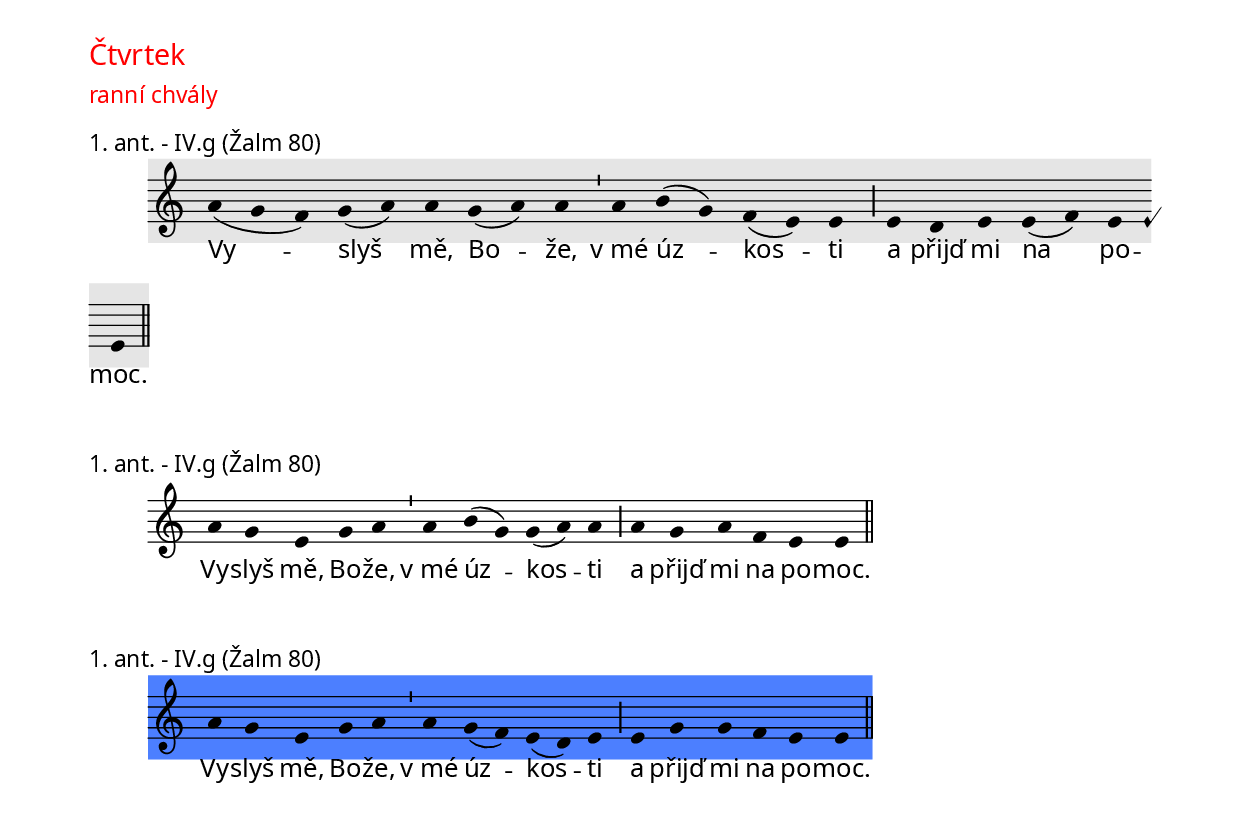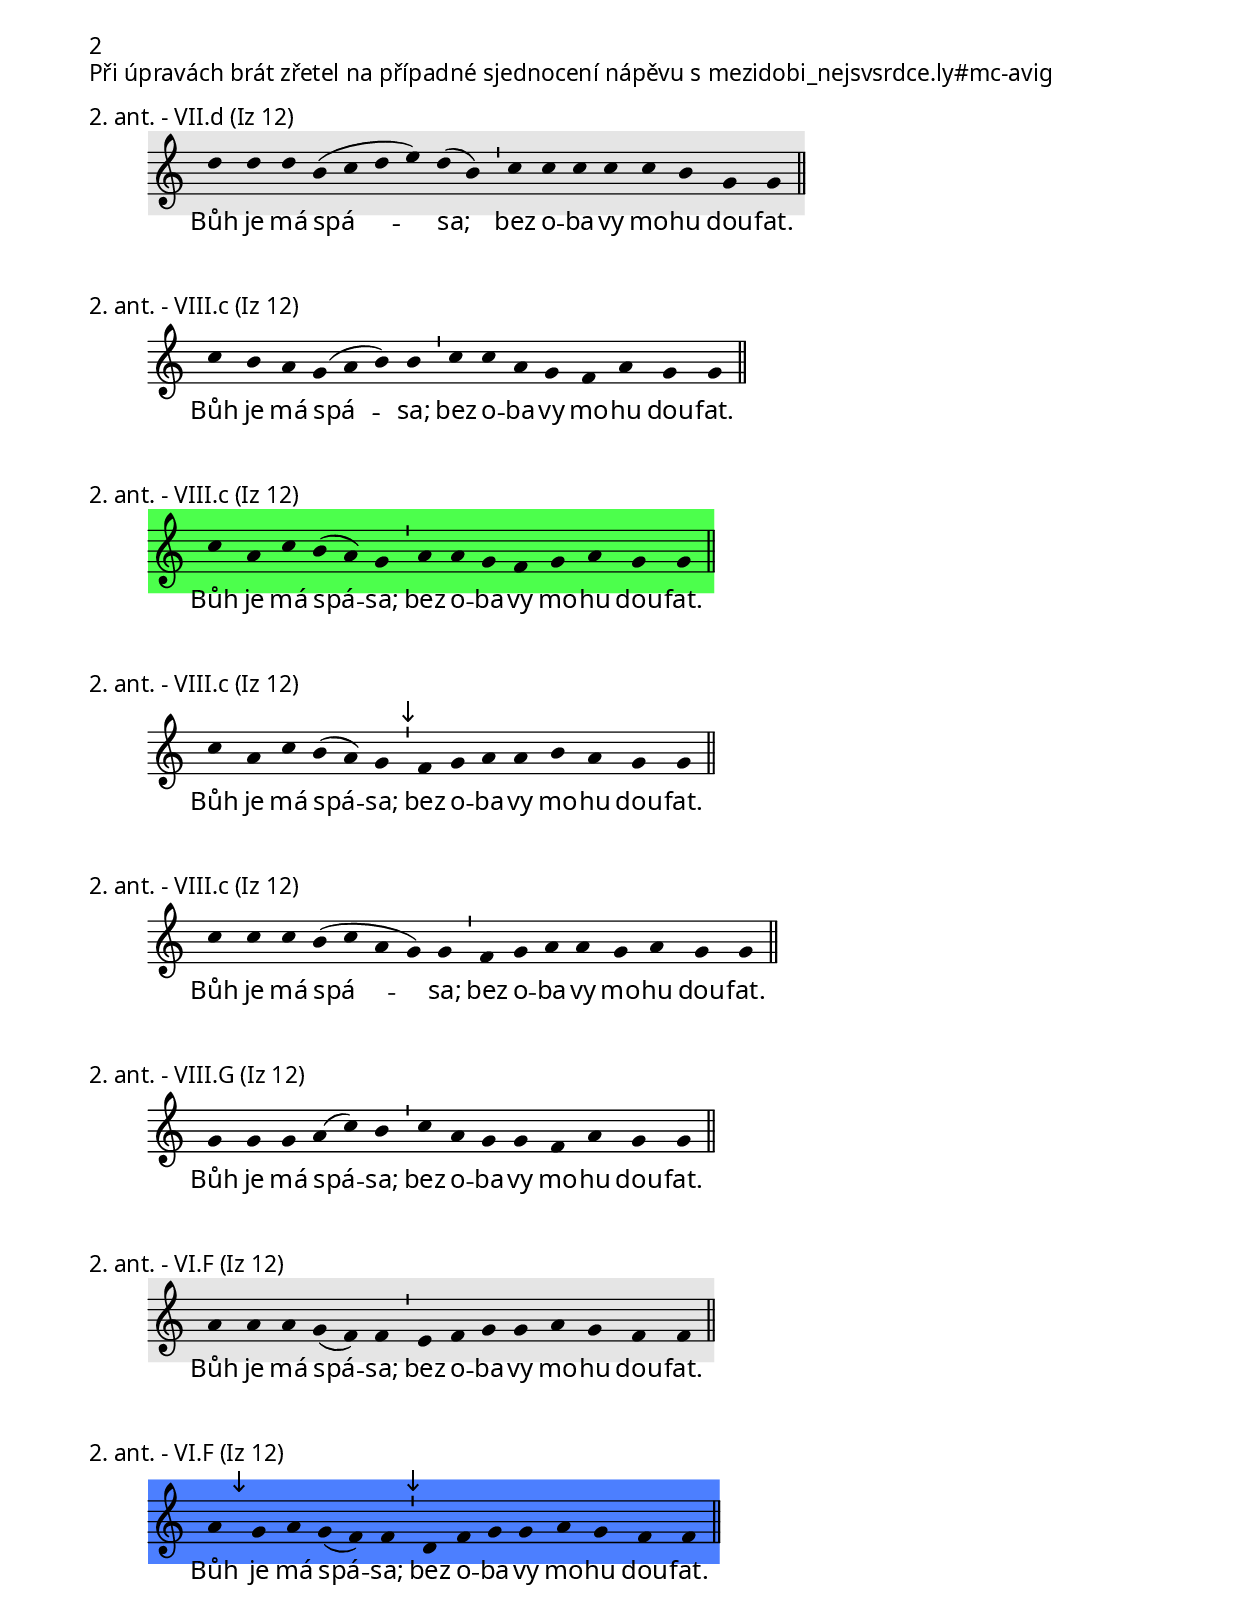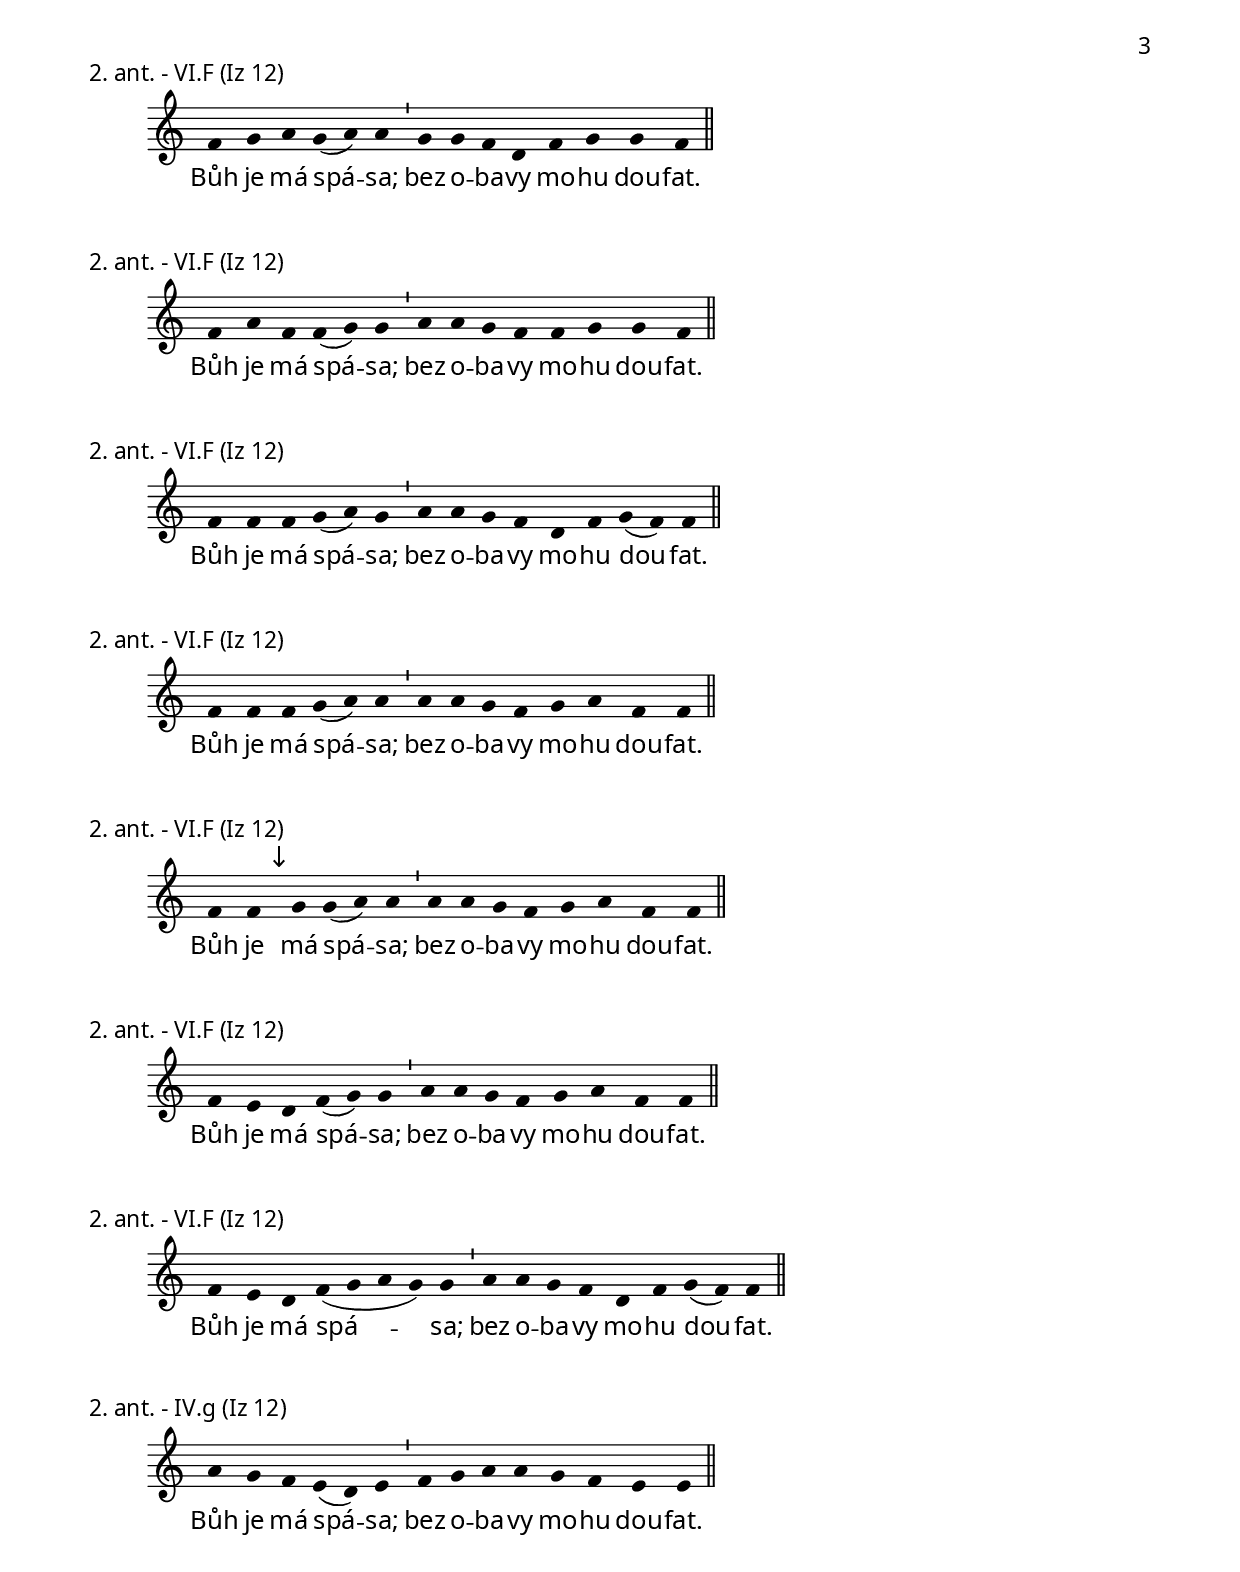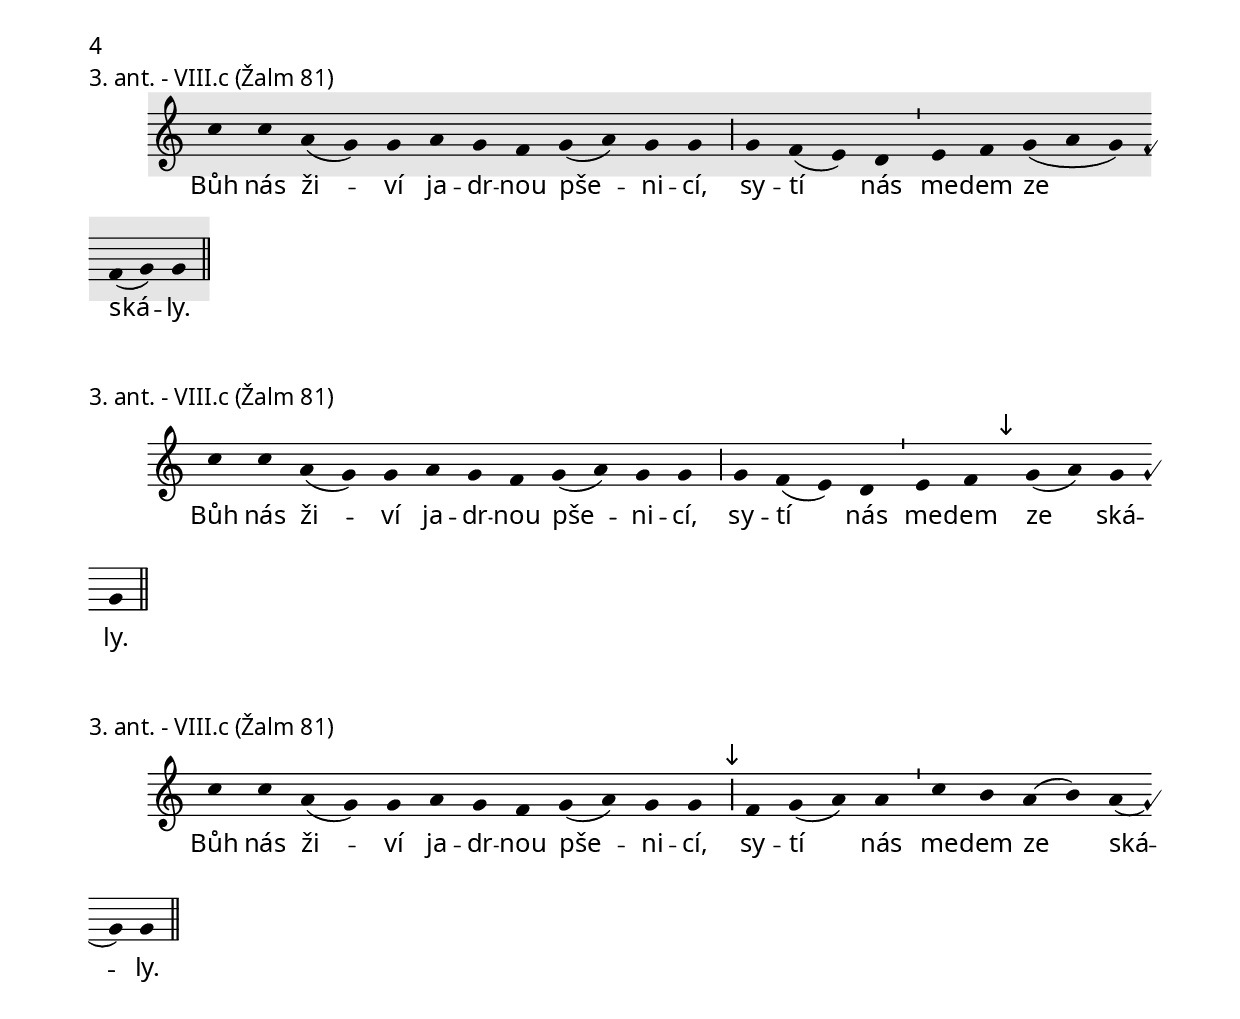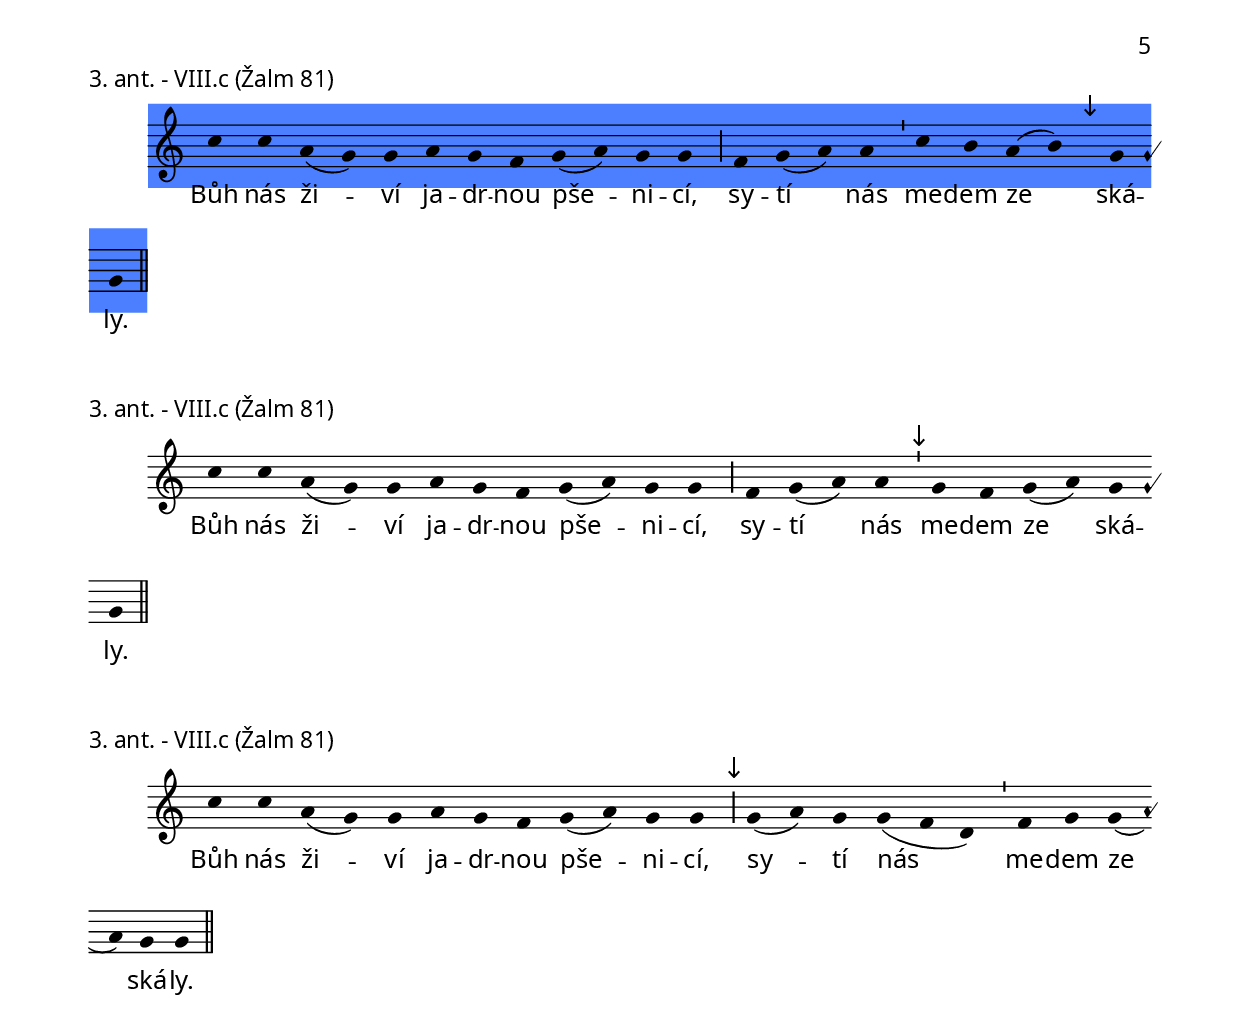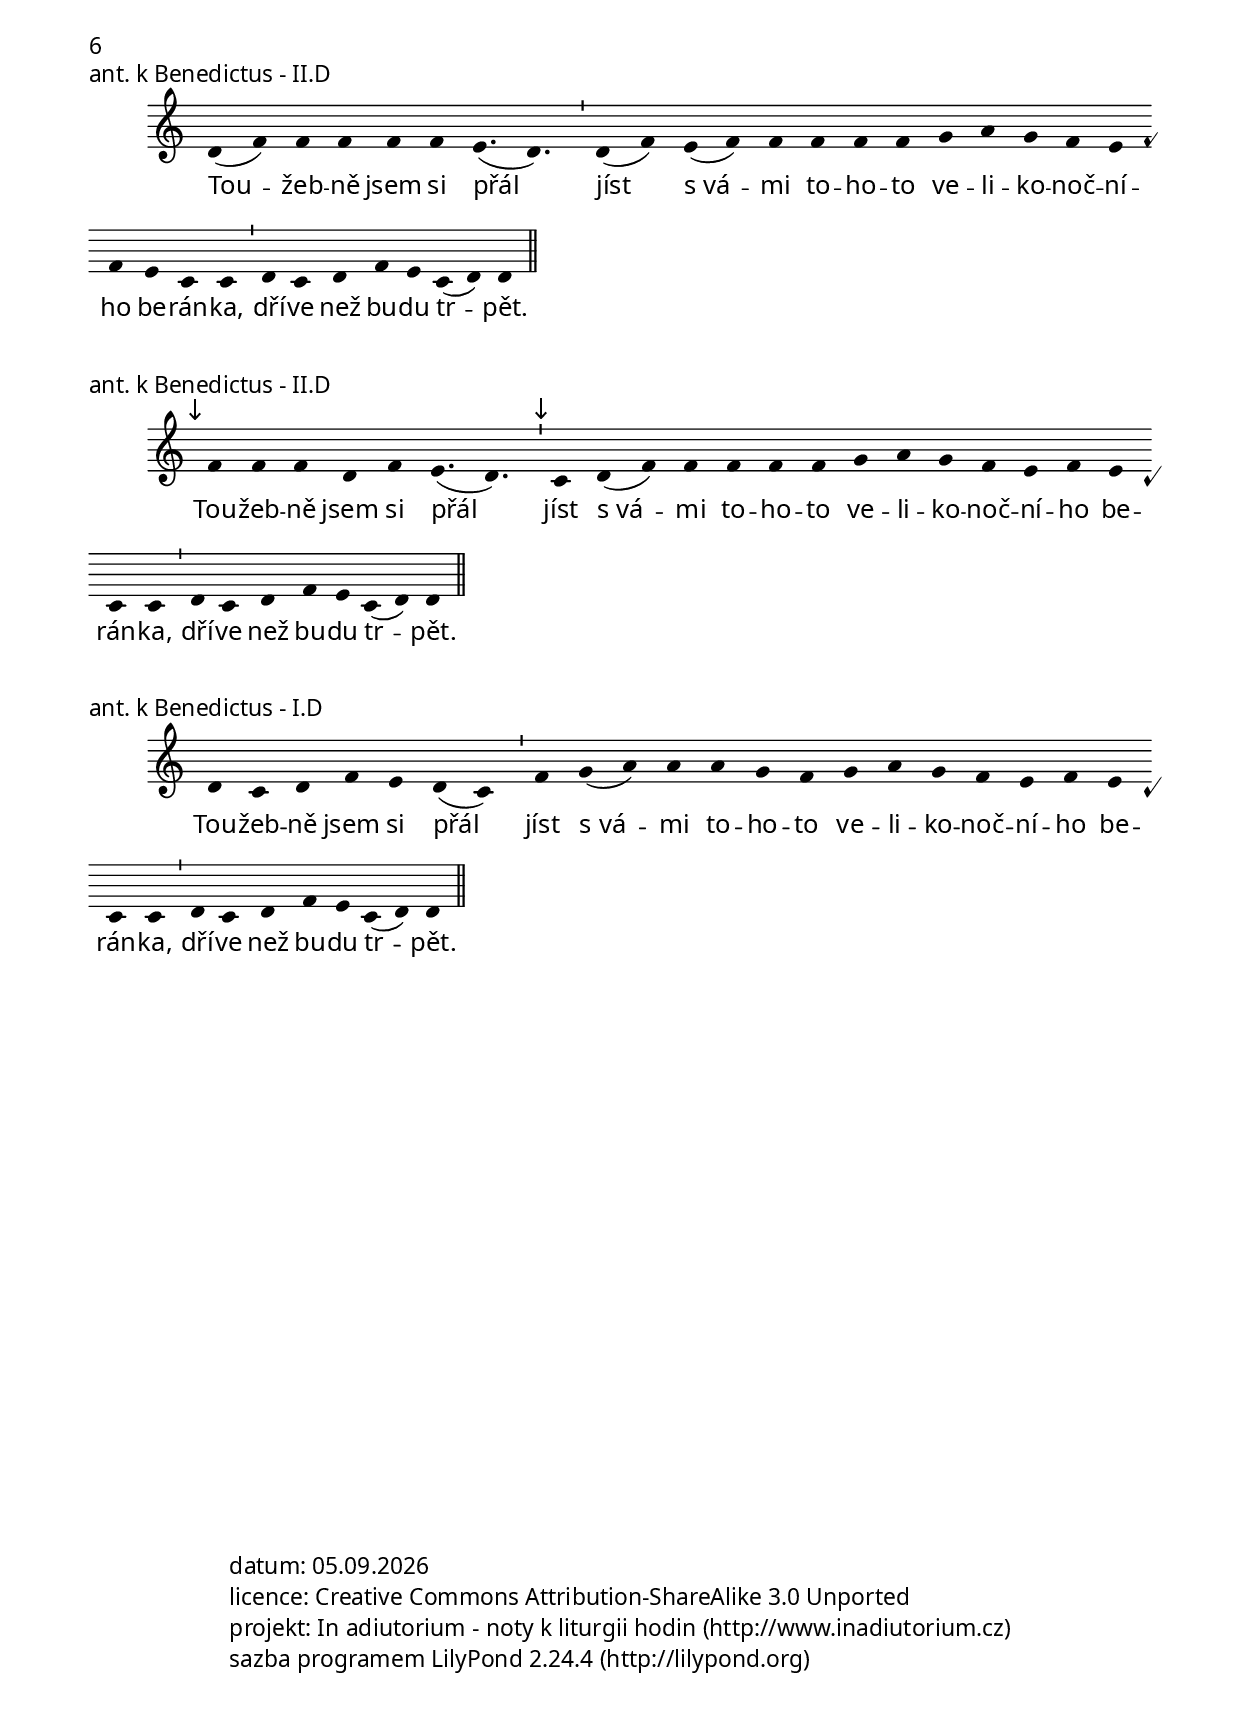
\version "2.19.83"

\include "spolecne.ly"

\markup\nadpisDen{Čtvrtek}

\markup {\nadpisHodinka {"ranní chvály"}}

\score {
  \relative c'' {
    \zvyraznovacSedy
    \choralniRezim
    a4( g f) g( a) a g( a) a \barMin a b( g) f( e) e \barMaior
    e d e e( f) e e \barFinalis
  }
  \addlyrics {
    Vy -- slyš mě, Bo -- že, v_mé úz -- kos -- ti
    a přijď mi na po -- moc.
  }
  \header {
    quid = "1. ant."
    modus = "IV"
    differentia = "g"
    psalmus = "Žalm 80"
    placet = "zpěvněji"
    id = "ct-rch-a1"
    piece = \markup {\sestavTitulek}
  }
}

\score {
  \relative c'' {
    \choralniRezim
    a4 g e g a \barMin
    a b( g) g( a) a \barMaior
    a g a f e e \barFinalis
  }
  \addlyrics {
    Vy -- slyš mě, Bo -- že,
    v_mé úz -- kos -- ti
    a přijď mi na po -- moc.
  }
  \header {
    quid = "1. ant."
    modus = "IV"
    differentia = "g"
    psalmus = "Žalm 80"
    id = "ct-rch-a1"
    piece = \markup {\sestavTitulek}
  }
}

\score {
  \relative c'' {
    \zvyraznovacModry
    \choralniRezim
    a4 g e g a \barMin
    a g( f) e( d) e \barMaior
    e g g f e e \barFinalis
  }
  \addlyrics {
    Vy -- slyš mě, Bo -- že,
    v_mé úz -- kos -- ti
    a přijď mi na po -- moc.
  }
  \header {
    quid = "1. ant."
    modus = "IV"
    differentia = "g"
    psalmus = "Žalm 80"
    id = "ct-rch-a1"
    piece = \markup {\sestavTitulek}
  }
}

\pageBreak

\markup\justify{
  Při úpravách brát zřetel na případné sjednocení nápěvu s
  "mezidobi_nejsvsrdce.ly#mc-avig"
}

\score {
  \relative c'' {
    \zvyraznovacSedy
    \choralniRezim
    d4 d d b( c d e) d( b) \barMin
    c c c c c b g g \barFinalis
  }
  \addlyrics {
    Bůh je má spá -- sa;
    bez o -- ba -- vy mo -- hu dou -- fat.
  }
  \header {
    quid = "2. ant."
    modus = "VII"
    differentia = "d"
    psalmus = "Iz 12"
    placet = "zkusit lépe"
    id = "ct-rch-a2"
    piece = \markup {\sestavTitulek}
  }
}

\score {
  \relative c'' {
    \choralniRezim
    c4 b a g( a b) b \barMin
    c c a g f a g g \barFinalis
  }
  \addlyrics {
    Bůh je má spá -- sa;
    bez o -- ba -- vy mo -- hu dou -- fat.
  }
  \header {
    quid = "2. ant."
    modus = "VIII"
    differentia = "c"
    psalmus = "Iz 12"
    id = "ct-rch-a2"
    piece = \markup {\sestavTitulek}
  }
}

\score {
  \relative c'' {
    \zvyraznovacZeleny
    \choralniRezim
    c4 a c b( a) g \barMin
    a a g f g a g g \barFinalis
  }
  \addlyrics {
    Bůh je má spá -- sa;
    bez o -- ba -- vy mo -- hu dou -- fat.
  }
  \header {
    quid = "2. ant."
    modus = "VIII"
    differentia = "c"
    psalmus = "Iz 12"
    id = "ct-rch-a2"
    piece = \markup {\sestavTitulek}
  }
}

\score {
  \relative c'' {
    \choralniRezim
    c4 a c b( a) g \barMin
    \mark\sipka f g a a b a g g \barFinalis
  }
  \addlyrics {
    Bůh je má spá -- sa;
    bez o -- ba -- vy mo -- hu dou -- fat.
  }
  \header {
    quid = "2. ant."
    modus = "VIII"
    differentia = "c"
    psalmus = "Iz 12"
    id = "ct-rch-a2"
    piece = \markup {\sestavTitulek}
  }
}

\score {
  \relative c'' {
    \choralniRezim
    c4 c c b( c a g) g \barMin
    f g a a g a g g \barFinalis
  }
  \addlyrics {
    Bůh je má spá -- sa;
    bez o -- ba -- vy mo -- hu dou -- fat.
  }
  \header {
    quid = "2. ant."
    modus = "VIII"
    differentia = "c"
    psalmus = "Iz 12"
    id = "ct-rch-a2"
    piece = \markup {\sestavTitulek}
  }
}

\score {
  \relative c'' {
    \choralniRezim
    g4 g g a( c) b \barMin
    c a g g f a g g \barFinalis
  }
  \addlyrics {
    Bůh je má spá -- sa;
    bez o -- ba -- vy mo -- hu dou -- fat.
  }
  \header {
    quid = "2. ant."
    modus = "VIII"
    differentia = "G"
    psalmus = "Iz 12"
    id = "ct-rch-a2"
    piece = \markup {\sestavTitulek}
  }
}

\score {
  \relative c'' {
    \zvyraznovacSedy
    \choralniRezim
    a4 a a g( f) f \barMin
    e f g g a g f f \barFinalis
  }
  \addlyrics {
    Bůh je má spá -- sa;
    bez o -- ba -- vy mo -- hu dou -- fat.
  }
  \header {
    quid = "2. ant."
    modus = "VI"
    differentia = "F"
    psalmus = "Iz 12"
    id = "ct-rch-a2"
    piece = \markup {\sestavTitulek}
  }
}

\score {
  \relative c'' {
    \zvyraznovacModry
    \choralniRezim
    a4 \mark\sipka g a g( f) f \barMin
    \mark\sipka d f g g a g f f \barFinalis
  }
  \addlyrics {
    Bůh je má spá -- sa;
    bez o -- ba -- vy mo -- hu dou -- fat.
  }
  \header {
    quid = "2. ant."
    modus = "VI"
    differentia = "F"
    psalmus = "Iz 12"
    id = "ct-rch-a2"
    piece = \markup {\sestavTitulek}
  }
}

\score {
  \relative c' {
    \choralniRezim
    f4 g a g( a) a \barMin
    g g f d f g g f \barFinalis
  }
  \addlyrics {
    Bůh je má spá -- sa;
    bez o -- ba -- vy mo -- hu dou -- fat.
  }
  \header {
    quid = "2. ant."
    modus = "VI"
    differentia = "F"
    psalmus = "Iz 12"
    id = "ct-rch-a2"
    piece = \markup {\sestavTitulek}
  }
}

\score {
  \relative c' {
    \choralniRezim
    f4 a f f( g) g \barMin
    a a g f f g g f \barFinalis
  }
  \addlyrics {
    Bůh je má spá -- sa;
    bez o -- ba -- vy mo -- hu dou -- fat.
  }
  \header {
    quid = "2. ant."
    modus = "VI"
    differentia = "F"
    psalmus = "Iz 12"
    id = "ct-rch-a2"
    piece = \markup {\sestavTitulek}
  }
}

\score {
  \relative c' {
    \choralniRezim
    f4 f f g( a) g \barMin
    a a g f d f g( f) f \barFinalis
  }
  \addlyrics {
    Bůh je má spá -- sa;
    bez o -- ba -- vy mo -- hu dou -- fat.
  }
  \header {
    quid = "2. ant."
    modus = "VI"
    differentia = "F"
    psalmus = "Iz 12"
    id = "ct-rch-a2"
    piece = \markup {\sestavTitulek}
  }
}

\score {
  \relative c' {
    \choralniRezim
    f4 f f g( a) a \barMin
    a a g f g a f f \barFinalis
  }
  \addlyrics {
    Bůh je má spá -- sa;
    bez o -- ba -- vy mo -- hu dou -- fat.
  }
  \header {
    quid = "2. ant."
    modus = "VI"
    differentia = "F"
    psalmus = "Iz 12"
    id = "ct-rch-a2"
    piece = \markup {\sestavTitulek}
  }
}

\score {
  \relative c' {
    \choralniRezim
    f4 f \mark\sipka g g( a) a \barMin
    a a g f g a f f \barFinalis
  }
  \addlyrics {
    Bůh je má spá -- sa;
    bez o -- ba -- vy mo -- hu dou -- fat.
  }
  \header {
    quid = "2. ant."
    modus = "VI"
    differentia = "F"
    psalmus = "Iz 12"
    id = "ct-rch-a2"
    piece = \markup {\sestavTitulek}
  }
}

\score {
  \relative c' {
    \choralniRezim
    f4 e d f( g) g \barMin
    a a g f g a f f \barFinalis
  }
  \addlyrics {
    Bůh je má spá -- sa;
    bez o -- ba -- vy mo -- hu dou -- fat.
  }
  \header {
    quid = "2. ant."
    modus = "VI"
    differentia = "F"
    psalmus = "Iz 12"
    id = "ct-rch-a2"
    piece = \markup {\sestavTitulek}
  }
}

\score {
  \relative c' {
    \choralniRezim
    f4 e d f( g a g) g \barMin
    a a g f d f g( f) f \barFinalis
  }
  \addlyrics {
    Bůh je má spá -- sa;
    bez o -- ba -- vy mo -- hu dou -- fat.
  }
  \header {
    quid = "2. ant."
    modus = "VI"
    differentia = "F"
    psalmus = "Iz 12"
    id = "ct-rch-a2"
    piece = \markup {\sestavTitulek}
  }
}

\score {
  \relative c'' {
    \choralniRezim
    a4 g f e( d) e \barMin
    f g a a g f e e \barFinalis
  }
  \addlyrics {
    Bůh je má spá -- sa;
    bez o -- ba -- vy mo -- hu dou -- fat.
  }
  \header {
    quid = "2. ant."
    modus = "IV"
    differentia = "g"
    psalmus = "Iz 12"
    id = "ct-rch-a2"
    piece = \markup {\sestavTitulek}
  }
}

\pageBreak

\score {
  \relative c'' {
    \zvyraznovacSedy
    \choralniRezim
    c4 c a( g) g a g f g( a) g g \barMaior
    g f( e) d \barMin e f g( a g) f( g) g \barFinalis
  }
  \addlyrics {
    Bůh nás ži -- ví ja -- dr -- nou pše -- ni -- cí,
    sy -- tí nás me -- dem ze ská -- ly.
  }
  \header {
    quid = "3. ant."
    modus = "VIII"
    differentia = "c"
    psalmus = "Žalm 81"
    id = "ct-rch-a3"
    fons = "prvni cast prevzata:"
    fial = "mezidobi_telaakrvepane.ly#1ne-a2?part"
    piece = \markup {\sestavTitulek}
  }
}

\score {
  \relative c'' {
    \choralniRezim
    c4 c a( g) g a g f g( a) g g \barMaior
    g f( e) d \barMin e f \mark\sipka g( a) g g \barFinalis
  }
  \addlyrics {
    Bůh nás ži -- ví ja -- dr -- nou pše -- ni -- cí,
    sy -- tí nás me -- dem ze ská -- ly.
  }
  \header {
    quid = "3. ant."
    modus = "VIII"
    differentia = "c"
    psalmus = "Žalm 81"
    id = "ct-rch-a3"
    fial = "mezidobi_telaakrvepane.ly#1ne-a2?zacatek"
    piece = \markup {\sestavTitulek}
  }
}

\score {
  \relative c'' {
    \choralniRezim
    c4 c a( g) g a g f g( a) g g \barMaior
    \mark\sipka f g( a) a \barMin c b a( b) a( g) g \barFinalis
  }
  \addlyrics {
    Bůh nás ži -- ví ja -- dr -- nou pše -- ni -- cí,
    sy -- tí nás me -- dem ze ská -- ly.
  }
  \header {
    quid = "3. ant."
    modus = "VIII"
    differentia = "c"
    psalmus = "Žalm 81"
    id = "ct-rch-a3"
    fial = "mezidobi_telaakrvepane.ly#1ne-a2?zacatek"
    piece = \markup {\sestavTitulek}
  }
}

\score {
  \relative c'' {
    \zvyraznovacModry
    \choralniRezim
    c4 c a( g) g a g f g( a) g g \barMaior
    f g( a) a \barMin c b a( b) \mark\sipka g g \barFinalis
  }
  \addlyrics {
    Bůh nás ži -- ví ja -- dr -- nou pše -- ni -- cí,
    sy -- tí nás me -- dem ze ská -- ly.
  }
  \header {
    quid = "3. ant."
    modus = "VIII"
    differentia = "c"
    psalmus = "Žalm 81"
    id = "ct-rch-a3"
    fial = "mezidobi_telaakrvepane.ly#1ne-a2?zacatek"
    piece = \markup {\sestavTitulek}
  }
}

\score {
  \relative c'' {
    \choralniRezim
    c4 c a( g) g a g f g( a) g g \barMaior
    f g( a) a \barMin \mark\sipka g f g( a) g g \barFinalis
  }
  \addlyrics {
    Bůh nás ži -- ví ja -- dr -- nou pše -- ni -- cí,
    sy -- tí nás me -- dem ze ská -- ly.
  }
  \header {
    quid = "3. ant."
    modus = "VIII"
    differentia = "c"
    psalmus = "Žalm 81"
    id = "ct-rch-a3"
    fial = "mezidobi_telaakrvepane.ly#1ne-a2?zacatek"
    piece = \markup {\sestavTitulek}
  }
}

\score {
  \relative c'' {
    \choralniRezim
    c4 c a( g) g a g f g( a) g g \barMaior
    \mark\sipka g( a) g g( f d) \barMin f g g( a) g g \barFinalis
  }
  \addlyrics {
    Bůh nás ži -- ví ja -- dr -- nou pše -- ni -- cí,
    sy -- tí nás me -- dem ze ská -- ly.
  }
  \header {
    quid = "3. ant."
    modus = "VIII"
    differentia = "c"
    psalmus = "Žalm 81"
    id = "ct-rch-a3"
    fial = "mezidobi_telaakrvepane.ly#1ne-a2?zacatek"
    piece = \markup {\sestavTitulek}
  }
}

\pageBreak

\score {
  \relative c' {
    \choralniRezim
    d4( f) f f f f e4.( d) \barMin
    d4( f) e( f) f f f f g a g f e f e c c \barMin
    d c d f e c( d) d \barFinalis
  }
  \addlyrics {
    Tou -- žeb -- ně jsem si přál
    jíst s_vá -- mi to -- ho -- to ve -- li -- ko -- noč -- ní -- ho be -- rán -- ka,
    dří -- ve než bu -- du tr -- pět.
  }
  \header {
    quid = "ant. k Benedictus"
    modus = "II"
    differentia = "D"
    psalmus = ""
    id = ""
    piece = \markup {\sestavTitulekBezZalmu}
  }
}

\score {
  \relative c' {
    \choralniRezim
    \mark\sipka f4 f f d f e4.( d) \barMin
    \mark\sipka c4 d( f) f f f f g a g f e f e c c \barMin
    d c d f e c( d) d \barFinalis
  }
  \addlyrics {
    Tou -- žeb -- ně jsem si přál
    jíst s_vá -- mi to -- ho -- to ve -- li -- ko -- noč -- ní -- ho be -- rán -- ka,
    dří -- ve než bu -- du tr -- pět.
  }
  \header {
    quid = "ant. k Benedictus"
    modus = "II"
    differentia = "D"
    psalmus = ""
    id = ""
    piece = \markup {\sestavTitulekBezZalmu}
  }
}

\score {
  \relative c' {
    \choralniRezim
    d4 c d f e d( c) \barMin
    f g( a) a a g f g a g f e f e c c \barMin
    d c d f e c( d) d \barFinalis
  }
  \addlyrics {
    Tou -- žeb -- ně jsem si přál
    jíst s_vá -- mi to -- ho -- to ve -- li -- ko -- noč -- ní -- ho be -- rán -- ka,
    dří -- ve než bu -- du tr -- pět.
  }
  \header {
    quid = "ant. k Benedictus"
    modus = "I"
    differentia = "D"
    psalmus = ""
    id = ""
    piece = \markup {\sestavTitulekBezZalmu}
  }
}
